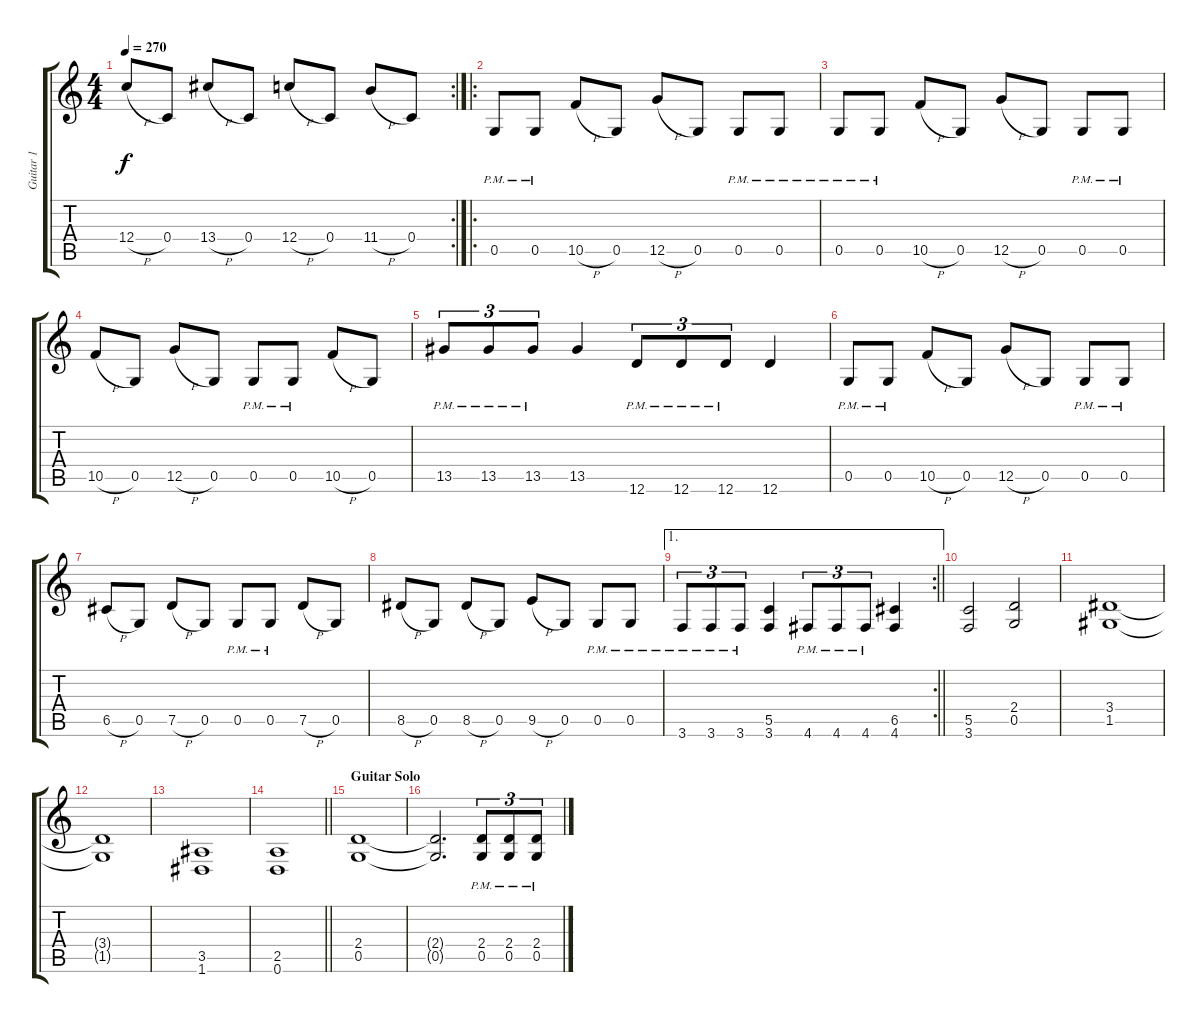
\track ("Guitar 1" "Guitar 1") {instrument distortionguitar}
\staff {score tabs}
\tuning (D4 A3 F3 C3 G2 D2) {hide}
\rc 2
\ts (4 4)
\tempo 270
\clef g2
\ks c
12.4{h}.8{dy f} 0.4.8 13.4{h}.8 0.4.8 12.4{h}.8 0.4.8 11.4{h}.8 0.4.8 |
\ro
0.5{pm}.8 0.5{pm}.8 10.5{h}.8 0.5.8 12.5{h}.8 0.5.8 0.5{pm}.8 0.5{pm}.8 |
0.5{pm}.8 0.5{pm}.8 10.5{h}.8 0.5.8 12.5{h}.8 0.5.8 0.5{pm}.8 0.5{pm}.8 |
10.5{h}.8 0.5.8 12.5{h}.8 0.5.8 0.5{pm}.8 0.5{pm}.8 10.5{h}.8 0.5.8 |
13.5{pm}.8{tu (3 2)} 13.5{pm}.8{tu (3 2)} 13.5{pm}.8{tu (3 2)} 13.5.4 12.6{pm}.8{tu (3 2)} 12.6{pm}.8{tu (3 2)} 12.6{pm}.8{tu (3 2)} 12.6.4 |
0.5{pm}.8 0.5{pm}.8 10.5{h}.8 0.5.8 12.5{h}.8 0.5.8 0.5{pm}.8 0.5{pm}.8 |
6.5{h}.8 0.5.8 7.5{h}.8 0.5.8 0.5{pm}.8 0.5{pm}.8 7.5{h}.8 0.5.8 |
8.5{h}.8 0.5.8 8.5{h}.8 0.5.8 9.5{h}.8 0.5.8 0.5{pm}.8 0.5{pm}.8 |
\ae 1
\rc 2
\barLineRight lightlight
3.6{pm}.8{tu (3 2)} 3.6{pm}.8{tu (3 2)} 3.6{pm}.8{tu (3 2)} (5.5 3.6).4 4.6{pm}.8{tu (3 2)} 4.6{pm}.8{tu (3 2)} 4.6{pm}.8{tu (3 2)} (6.5 4.6).4 |
(5.5 3.6).2 (2.4 0.5).2 |
(3.4 1.5).1 |
(3.4{t} 1.5{t}).1 |
(3.5 1.6).1 |
\barLineRight lightlight
(2.5 0.6).1 |
\section ("" "Guitar Solo")
(2.4 0.5).1 |
(2.4{t} 0.5{t}).2{d} (2.4{pm} 0.5{pm}).8{tu (3 2)} (2.4{pm} 0.5{pm}).8{tu (3 2)} (2.4{pm} 0.5{pm}).8{tu (3 2)}
